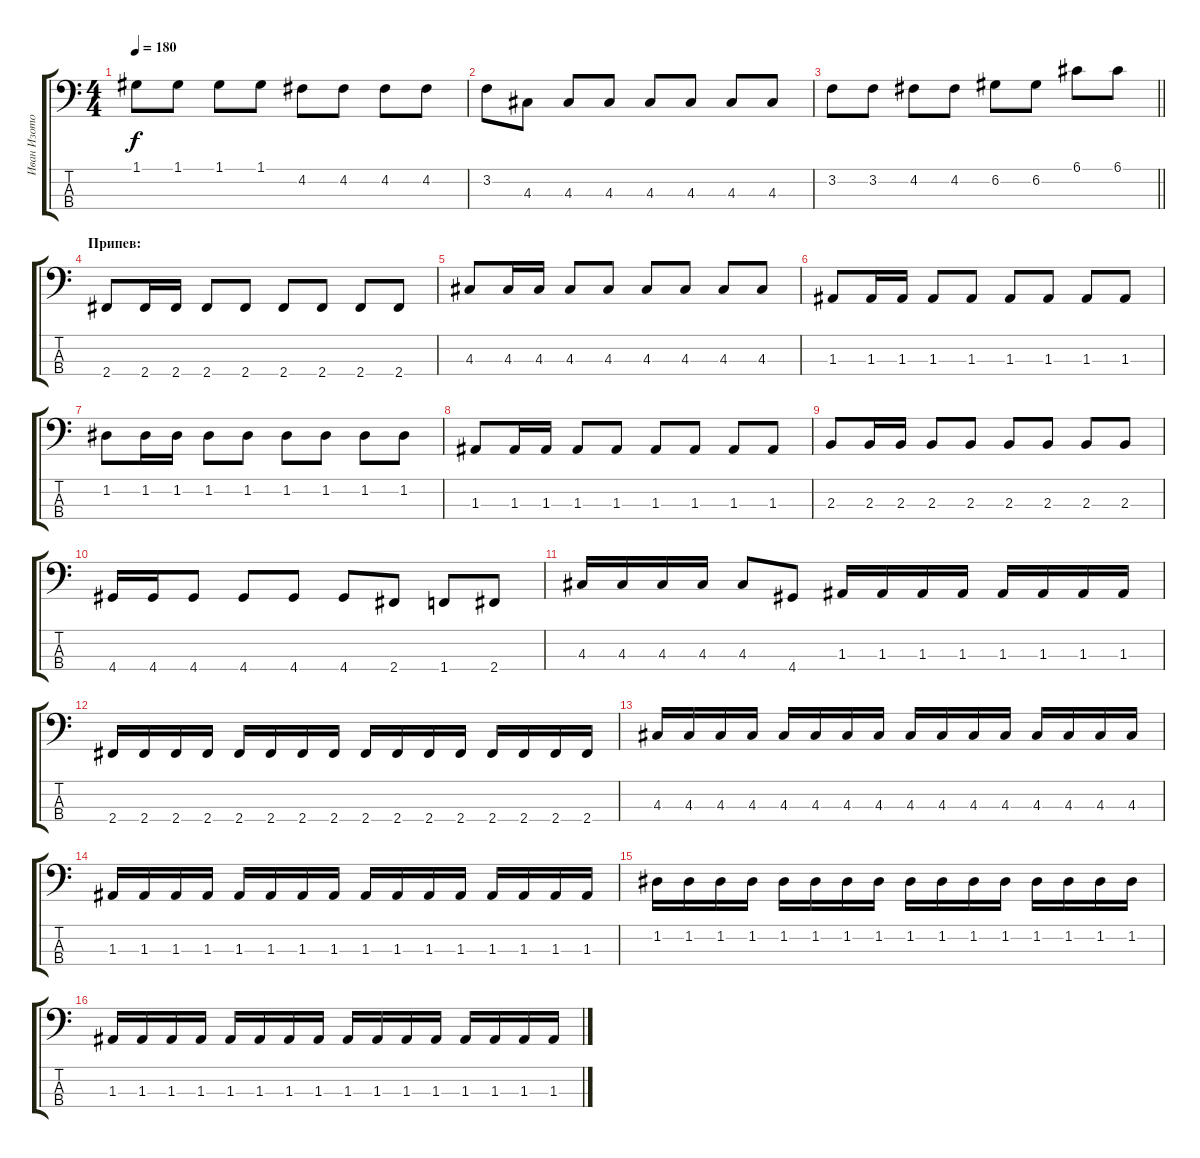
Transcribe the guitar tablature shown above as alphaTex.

\track ("Иван Изотов" "Иван Изото") {instrument electricbasspick}
\staff {score tabs}
\tuning (G2 D2 A1 E1) {hide}
\ts (4 4)
\tempo 180
\clef f4
\ks c
1.1.8{dy f} 1.1.8 1.1.8 1.1.8 4.2.8 4.2.8 4.2.8 4.2.8 |
3.2.8 4.3.8 4.3.8 4.3.8 4.3.8 4.3.8 4.3.8 4.3.8 |
\barLineRight lightlight
3.2.8 3.2.8 4.2.8 4.2.8 6.2.8 6.2.8 6.1.8 6.1.8 |
\section ("" "Припев:")
2.4.8 2.4.16 2.4.16 2.4.8 2.4.8 2.4.8 2.4.8 2.4.8 2.4.8 |
4.3.8 4.3.16 4.3.16 4.3.8 4.3.8 4.3.8 4.3.8 4.3.8 4.3.8 |
1.3.8 1.3.16 1.3.16 1.3.8 1.3.8 1.3.8 1.3.8 1.3.8 1.3.8 |
1.2.8 1.2.16 1.2.16 1.2.8 1.2.8 1.2.8 1.2.8 1.2.8 1.2.8 |
1.3.8 1.3.16 1.3.16 1.3.8 1.3.8 1.3.8 1.3.8 1.3.8 1.3.8 |
2.3.8 2.3.16 2.3.16 2.3.8 2.3.8 2.3.8 2.3.8 2.3.8 2.3.8 |
4.4.16 4.4.16 4.4.8 4.4.8 4.4.8 4.4.8 2.4.8 1.4.8 2.4.8 |
4.3.16 4.3.16 4.3.16 4.3.16 4.3.8 4.4.8 1.3.16 1.3.16 1.3.16 1.3.16 1.3.16 1.3.16 1.3.16 1.3.16 |
2.4.16 2.4.16 2.4.16 2.4.16 2.4.16 2.4.16 2.4.16 2.4.16 2.4.16 2.4.16 2.4.16 2.4.16 2.4.16 2.4.16 2.4.16 2.4.16 |
4.3.16 4.3.16 4.3.16 4.3.16 4.3.16 4.3.16 4.3.16 4.3.16 4.3.16 4.3.16 4.3.16 4.3.16 4.3.16 4.3.16 4.3.16 4.3.16 |
1.3.16 1.3.16 1.3.16 1.3.16 1.3.16 1.3.16 1.3.16 1.3.16 1.3.16 1.3.16 1.3.16 1.3.16 1.3.16 1.3.16 1.3.16 1.3.16 |
1.2.16 1.2.16 1.2.16 1.2.16 1.2.16 1.2.16 1.2.16 1.2.16 1.2.16 1.2.16 1.2.16 1.2.16 1.2.16 1.2.16 1.2.16 1.2.16 |
1.3.16 1.3.16 1.3.16 1.3.16 1.3.16 1.3.16 1.3.16 1.3.16 1.3.16 1.3.16 1.3.16 1.3.16 1.3.16 1.3.16 1.3.16 1.3.16
